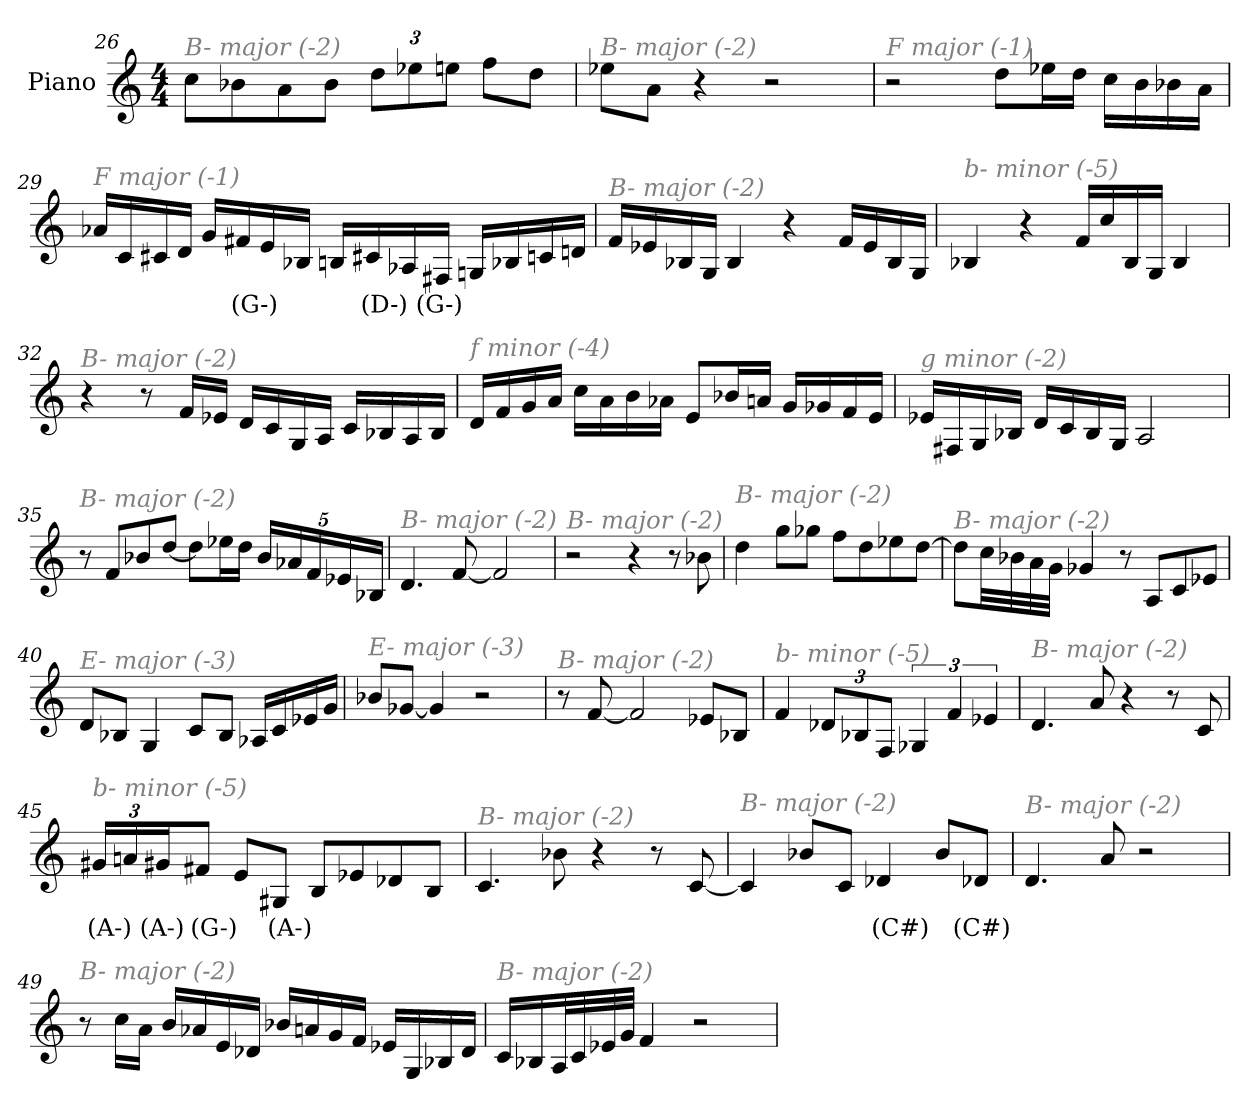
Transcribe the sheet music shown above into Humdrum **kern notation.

**kern	**text
*part1	*part1
*staff1	*staff1
*I"Piano	*
*I'Pno	*
*clefG2	*
*k[]	*
*M4/4	*
=26	=26
!LO:TX:i:color=#808080:t=B- major (-2)	!
8cc\L	.
8b-X\	.
8a\	.
8b-\J	.
*Xbrackettup	*
12dd\L	.
12ee-X\	.
12een\J	.
8ff\L	.
8dd\J	.
=27	=27
!LO:TX:i:color=#808080:t=B- major (-2)	!
8ee-X\L	.
8a\J	.
4r	.
2r	.
=28	=28
!LO:TX:i:color=#808080:t=F major (-1)	!
2r	.
8dd\L	.
16ee-X\L	.
16dd\JJ	.
16cc\LL	.
16b\	.
16b-X\	.
16a\JJ	.
!!LO:LB:g=z
=29	=29
!LO:TX:i:color=#808080:t=F major (-1)	!
16a-X/LL	.
16c/	.
16c#X/	.
16d/JJ	.
16g/LL	.
16f#Xi/	(G-)
16e/	.
16B-X/JJ	.
16Bn/LL	.
16c#Xi/	(D-)
16A-X/	.
16F#Xi/JJ	(G-)
16Gn/LL	.
16B-X/	.
16cn/	.
16dn/JJ	.
=30	=30
!LO:TX:i:color=#808080:t=B- major (-2)	!
16f/LL	.
16e-X/	.
16B-X/	.
16G/JJ	.
4B-/	.
4r	.
16f/LL	.
16e-/	.
16B-/	.
16G/JJ	.
=31	=31
!LO:TX:i:color=#808080:t=b- minor (-5)	!
4B-X/	.
4r	.
16f/LL	.
16cc/	.
16B-/	.
16G/JJ	.
4B-/	.
!!LO:LB:g=z
=32	=32
!LO:TX:i:color=#808080:t=B- major (-2)	!
4r	.
8r	.
16f/LL	.
16e-X/JJ	.
16d/LL	.
16c/	.
16G/	.
16A/JJ	.
16c/LL	.
16B-X/	.
16A/	.
16B-/JJ	.
=33	=33
!LO:TX:i:color=#808080:t=f minor (-4)	!
16d/LL	.
16f/	.
16g/	.
16a/JJ	.
16cc\LL	.
16a\	.
16b\	.
16a-X\JJ	.
8e/L	.
16b-X/L	.
16an/JJ	.
16g/LL	.
16g-X/	.
16f/	.
16e/JJ	.
=34	=34
!LO:TX:i:color=#808080:t=g minor (-2)	!
16e-X/LL	.
16F#X/	.
16G/	.
16B-X/JJ	.
16d/LL	.
16c/	.
16B-/	.
16G/JJ	.
2A/	.
!!LO:PB:g=z
=35	=35
!LO:TX:i:color=#808080:t=B- major (-2)	!
8r	.
8f/L	.
8b-X/	.
[8dd/J	.
8dd\L]	.
16ee-X\L	.
16dd\JJ	.
20b-/LL	.
20a-X/	.
20f/	.
20e-X/	.
20B-X/JJ	.
=36	=36
!LO:TX:i:color=#808080:t=B- major (-2)	!
4.d/	.
[8f/	.
2f/]	.
=37	=37
!LO:TX:i:color=#808080:t=B- major (-2)	!
2r	.
4r	.
8r	.
8b-X\	.
=38	=38
!LO:TX:i:color=#808080:t=B- major (-2)	!
4dd\	.
8gg\L	.
8gg-X\J	.
8ff\L	.
8dd\	.
8ee-X\	.
[8dd\J	.
!!LO:LB:g=z
=39	=39
!LO:TX:i:color=#808080:t=B- major (-2)	!
8dd\L]	.
32cc\LL	.
32b-X\	.
32a\	.
32g\JJJ	.
4g-X/	.
8r	.
8A/L	.
8c/	.
8e-X/J	.
=40	=40
!LO:TX:i:color=#808080:t=E- major (-3)	!
8d/L	.
8B-X/J	.
4G/	.
8c/L	.
8B-/J	.
16A-X/LL	.
16c/	.
16e-X/	.
16g/JJ	.
=41	=41
!LO:TX:i:color=#808080:t=E- major (-3)	!
8b-X/L	.
[8g-X/J	.
4g-/]	.
2r	.
=42	=42
!LO:TX:i:color=#808080:t=B- major (-2)	!
8r	.
[8f/	.
2f/]	.
8e-X/L	.
8B-X/J	.
!!LO:LB:g=z
=43	=43
!LO:TX:i:color=#808080:t=b- minor (-5)	!
4f/	.
12d-X/L	.
12B-X/	.
12F/J	.
*brackettup	*
6G-X/	.
6f/	.
6e-X/	.
=44	=44
!LO:TX:i:color=#808080:t=B- major (-2)	!
4.d/	.
8a/	.
4r	.
8r	.
8c/	.
=45	=45
*Xbrackettup	*
!LO:TX:i:color=#808080:t=b- minor (-5)	!
24g#Xi/LL	(A-)
24an/	.
24g#Xi/J	(A-)
8f#Xj/J	(G-)
8e/L	.
8G#Xi/J	(A-)
8B/L	.
8e-X/	.
8d-X/	.
8B/J	.
=46	=46
!LO:TX:i:color=#808080:t=B- major (-2)	!
4.c/	.
8b-X\	.
4r	.
8r	.
[8c/	.
!!LO:LB:g=z
=47	=47
!LO:TX:i:color=#808080:t=B- major (-2)	!
4c/]	.
8b-X/L	.
8c/J	.
4d-Xi/	(C#)
8b-/L	.
8d-Xi/J	(C#)
=48	=48
!LO:TX:i:color=#808080:t=B- major (-2)	!
4.d/	.
8a/	.
2r	.
=49	=49
!LO:TX:i:color=#808080:t=B- major (-2)	!
8r	.
16cc\LL	.
16a\JJ	.
16b/LL	.
16a-X/	.
16e/	.
16d-X/JJ	.
16b-X/LL	.
16an/	.
16g/	.
16f/JJ	.
16e-X/LL	.
16G/	.
16B-X/	.
16d-/JJ	.
=50	=50
!LO:TX:i:color=#808080:t=B- major (-2)	!
16c/LL	.
16B-X/	.
32A/L	.
32c/	.
32e-X/	.
32g/JJJ	.
4f/	.
2r	.
=	=
*-	*-
